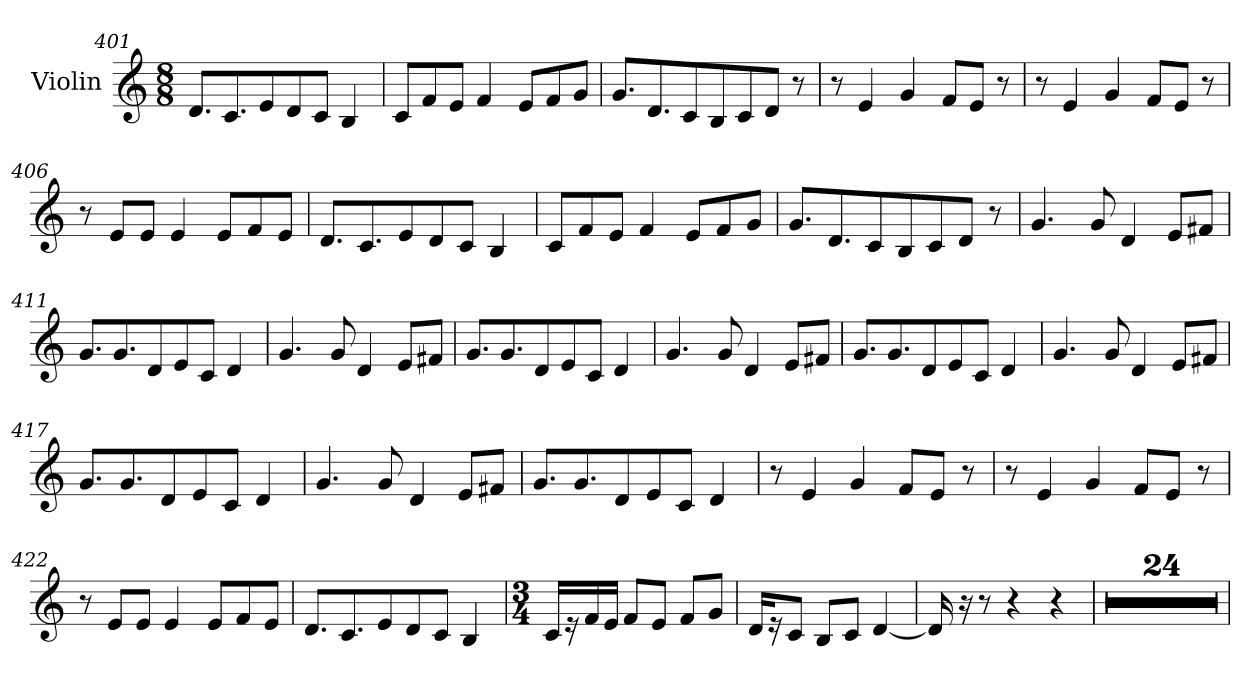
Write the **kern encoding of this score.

**kern
*part1
*staff1
*I"Violin
!!LO:PB:g=z
*clefG2
*k[]
*C:
*M8/8
=401
8.d/L
8.c/
8e/
8d/
8c/J
4B/
=402
8c/L
8f/
8e/J
4f/
8e/L
8f/
8g/J
!!LO:PB:g=z
=403
8.g/L
8.d/
8c/
8B/
8c/
8d/J
8r
=404
8r
4e/
4g/
8f/L
8e/J
8r
!!LO:PB:g=z
=405
8r
4e/
4g/
8f/L
8e/J
8r
=406
8r
8e/L
8e/J
4e/
8e/L
8f/
8e/J
!!LO:PB:g=z
=407
8.d/L
8.c/
8e/
8d/
8c/J
4B/
=408
8c/L
8f/
8e/J
4f/
8e/L
8f/
8g/J
!!LO:PB:g=z
=409
8.g/L
8.d/
8c/
8B/
8c/
8d/J
8r
=410
4.g/
8g/
4d/
8e/L
8f#X/J
!!LO:PB:g=z
=411
8.g/L
8.g/
8d/
8e/
8c/J
4d/
=412
4.g/
8g/
4d/
8e/L
8f#X/J
!!LO:PB:g=z
=413
8.g/L
8.g/
8d/
8e/
8c/J
4d/
=414
4.g/
8g/
4d/
8e/L
8f#X/J
!!LO:PB:g=z
=415
8.g/L
8.g/
8d/
8e/
8c/J
4d/
=416
4.g/
8g/
4d/
8e/L
8f#X/J
!!LO:PB:g=z
=417
8.g/L
8.g/
8d/
8e/
8c/J
4d/
=418
4.g/
8g/
4d/
8e/L
8f#X/J
!!LO:PB:g=z
=419
8.g/L
8.g/
8d/
8e/
8c/J
4d/
=420
8r
4e/
4g/
8f/L
8e/J
8r
!!LO:PB:g=z
=421
8r
4e/
4g/
8f/L
8e/J
8r
=422
8r
8e/L
8e/J
4e/
8e/L
8f/
8e/J
!!LO:PB:g=z
=423
8.d/L
8.c/
8e/
8d/
8c/J
4B/
=424
*M3/4
*MM60
16c/LL
16r
16f/
16e/JJ
8f/L
8e/J
8f/L
8g/J
!!LO:PB:g=z
=425
16d/KL
16r
8c/J
8B/L
8c/J
[4d/
=426
16d/]
16r
8r
4r
4r
=427
2.r
=428
2.r
=429
2.r
!!LO:PB:g=z
=430
2.r
=431
2.r
=432
2.r
=433
2.r
=434
2.r
!!LO:PB:g=z
=435
2.r
=436
2.r
=437
2.r
!!LO:PB:g=z
=438
2.r
=439
2.r
=440
2.r
=441
2.r
=442
2.r
!!LO:PB:g=z
=443
2.r
=444
2.r
=445
2.r
!!LO:PB:g=z
=446
2.r
=447
2.r
=448
2.r
=449
2.r
=450
2.r
=
*-
